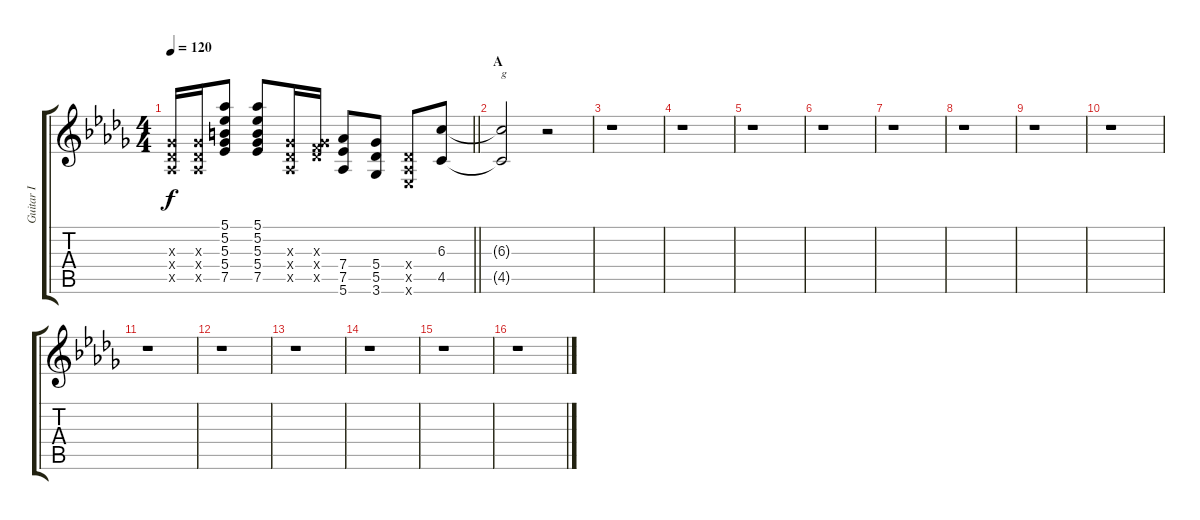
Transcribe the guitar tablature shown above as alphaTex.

\track ("Guitar I" "Guitar I") {instrument distortionguitar}
\staff {score tabs}
\tuning (Eb4 Bb3 Gb3 Db3 Ab2 Eb2) {hide}
\ts (4 4)
\tempo 120
\clef g2
\barLineRight lightlight
\ks db
(0.3{x} 0.4{x} 0.5{x}).16{dy f} (0.3{x} 0.4{x} 0.5{x}).16 (5.1 5.2 5.3 5.4 7.5).8 (5.1 5.2 5.3 5.4 7.5).8 (0.3{x} 0.4{x} 0.5{x}).16 (0.3{x} 4.4{x} 5.5{x}).16 (7.4 7.5 5.6).8 (5.4 5.5 3.6).8 (0.4{x} 0.5{x} 0.6{x}).8 (6.3 4.5).8 |
\section ("" "A")
(6.3{t} 4.5{t}).2{txt "g"} r.2 |
r.1 |
r.1 |
r.1 |
r.1 |
r.1 |
r.1 |
r.1 |
r.1 |
r.1 |
r.1 |
r.1 |
r.1 |
r.1 |
r.1
